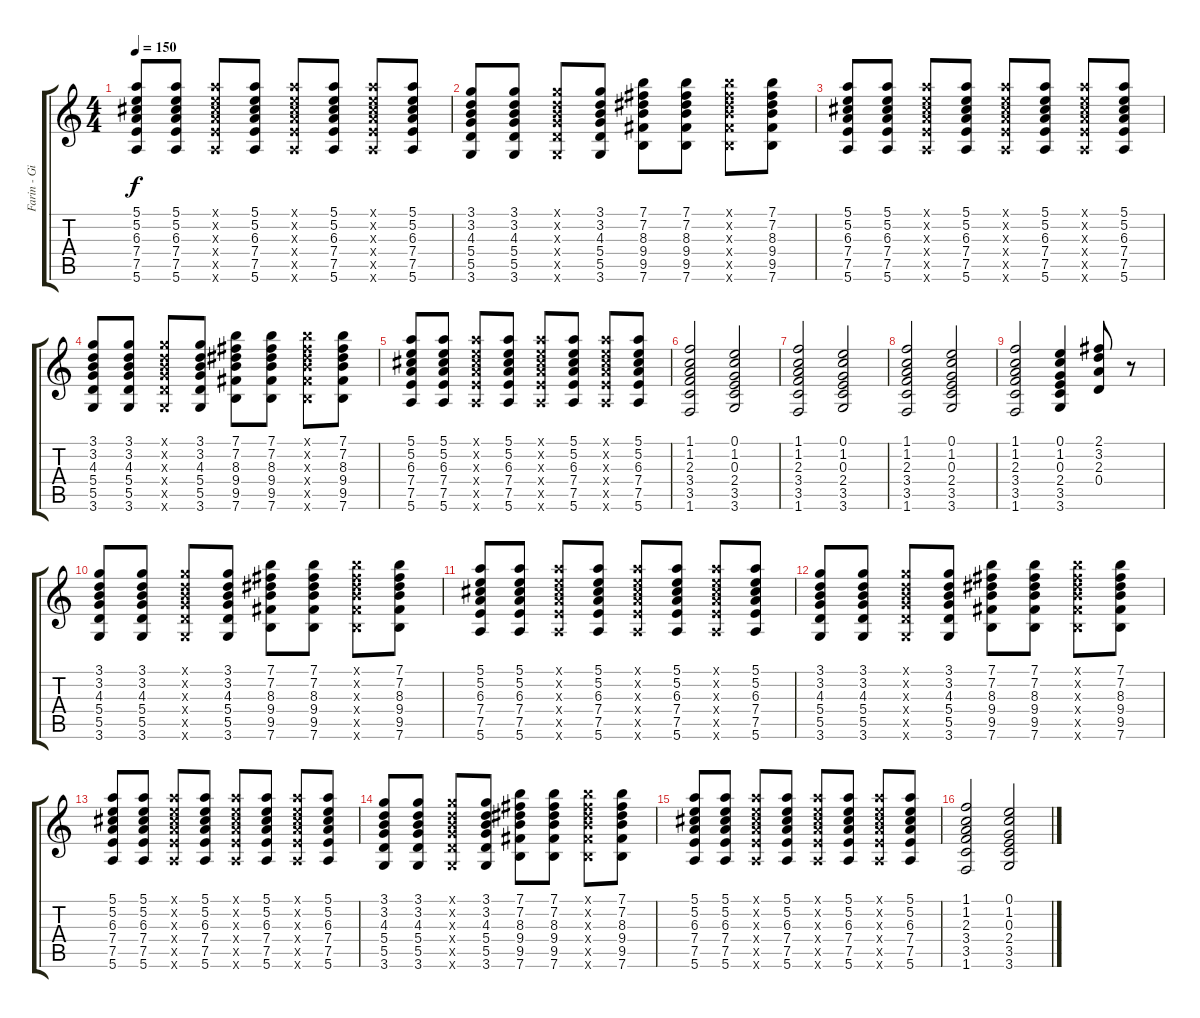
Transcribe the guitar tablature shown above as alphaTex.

\track ("Farin - Gittare" "Farin - Gi") {instrument overdrivenguitar}
\staff {score tabs}
\tuning (E4 B3 G3 D3 A2 E2) {hide}
\ts (4 4)
\tempo 150
\clef g2
\ks c
(5.1 5.2 6.3 7.4 7.5 5.6).8{dy f} (5.1 5.2 6.3 7.4 7.5 5.6).8 (5.1{x} 5.2{x} 6.3{x} 7.4{x} 7.5{x} 5.6{x}).8 (5.1 5.2 6.3 7.4 7.5 5.6).8 (5.1{x} 5.2{x} 6.3{x} 7.4{x} 7.5{x} 5.6{x}).8 (5.1 5.2 6.3 7.4 7.5 5.6).8 (5.1{x} 5.2{x} 6.3{x} 7.4{x} 7.5{x} 5.6{x}).8 (5.1 5.2 6.3 7.4 7.5 5.6).8 |
(3.1 3.2 4.3 5.4 5.5 3.6).8 (3.1 3.2 4.3 5.4 5.5 3.6).8 (3.1{x} 3.2{x} 4.3{x} 5.4{x} 5.5{x} 3.6{x}).8 (3.1 3.2 4.3 5.4 5.5 3.6).8 (7.1 7.2 8.3 9.4 9.5 7.6).8 (7.1 7.2 8.3 9.4 9.5 7.6).8 (7.1{x} 7.2{x} 8.3{x} 9.4{x} 9.5{x} 7.6{x}).8 (7.1 7.2 8.3 9.4 9.5 7.6).8 |
(5.1 5.2 6.3 7.4 7.5 5.6).8 (5.1 5.2 6.3 7.4 7.5 5.6).8 (5.1{x} 5.2{x} 6.3{x} 7.4{x} 7.5{x} 5.6{x}).8 (5.1 5.2 6.3 7.4 7.5 5.6).8 (5.1{x} 5.2{x} 6.3{x} 7.4{x} 7.5{x} 5.6{x}).8 (5.1 5.2 6.3 7.4 7.5 5.6).8 (5.1{x} 5.2{x} 6.3{x} 7.4{x} 7.5{x} 5.6{x}).8 (5.1 5.2 6.3 7.4 7.5 5.6).8 |
(3.1 3.2 4.3 5.4 5.5 3.6).8 (3.1 3.2 4.3 5.4 5.5 3.6).8 (3.1{x} 3.2{x} 4.3{x} 5.4{x} 5.5{x} 3.6{x}).8 (3.1 3.2 4.3 5.4 5.5 3.6).8 (7.1 7.2 8.3 9.4 9.5 7.6).8 (7.1 7.2 8.3 9.4 9.5 7.6).8 (7.1{x} 7.2{x} 8.3{x} 9.4{x} 9.5{x} 7.6{x}).8 (7.1 7.2 8.3 9.4 9.5 7.6).8 |
(5.1 5.2 6.3 7.4 7.5 5.6).8 (5.1 5.2 6.3 7.4 7.5 5.6).8 (5.1{x} 5.2{x} 6.3{x} 7.4{x} 7.5{x} 5.6{x}).8 (5.1 5.2 6.3 7.4 7.5 5.6).8 (5.1{x} 5.2{x} 6.3{x} 7.4{x} 7.5{x} 5.6{x}).8 (5.1 5.2 6.3 7.4 7.5 5.6).8 (5.1{x} 5.2{x} 6.3{x} 7.4{x} 7.5{x} 5.6{x}).8 (5.1 5.2 6.3 7.4 7.5 5.6).8 |
(1.1 1.2 2.3 3.4 3.5 1.6).2 (0.1 1.2 0.3 2.4 3.5 3.6).2 |
(1.1 1.2 2.3 3.4 3.5 1.6).2 (0.1 1.2 0.3 2.4 3.5 3.6).2 |
(1.1 1.2 2.3 3.4 3.5 1.6).2 (0.1 1.2 0.3 2.4 3.5 3.6).2 |
(1.1 1.2 2.3 3.4 3.5 1.6).2 (0.1 1.2 0.3 2.4 3.5 3.6).4 (2.1 3.2 2.3 0.4).8 r.8 |
(3.1 3.2 4.3 5.4 5.5 3.6).8 (3.1 3.2 4.3 5.4 5.5 3.6).8 (3.1{x} 3.2{x} 4.3{x} 5.4{x} 5.5{x} 3.6{x}).8 (3.1 3.2 4.3 5.4 5.5 3.6).8 (7.1 7.2 8.3 9.4 9.5 7.6).8 (7.1 7.2 8.3 9.4 9.5 7.6).8 (7.1{x} 7.2{x} 8.3{x} 9.4{x} 9.5{x} 7.6{x}).8 (7.1 7.2 8.3 9.4 9.5 7.6).8 |
(5.1 5.2 6.3 7.4 7.5 5.6).8 (5.1 5.2 6.3 7.4 7.5 5.6).8 (5.1{x} 5.2{x} 6.3{x} 7.4{x} 7.5{x} 5.6{x}).8 (5.1 5.2 6.3 7.4 7.5 5.6).8 (5.1{x} 5.2{x} 6.3{x} 7.4{x} 7.5{x} 5.6{x}).8 (5.1 5.2 6.3 7.4 7.5 5.6).8 (5.1{x} 5.2{x} 6.3{x} 7.4{x} 7.5{x} 5.6{x}).8 (5.1 5.2 6.3 7.4 7.5 5.6).8 |
(3.1 3.2 4.3 5.4 5.5 3.6).8 (3.1 3.2 4.3 5.4 5.5 3.6).8 (3.1{x} 3.2{x} 4.3{x} 5.4{x} 5.5{x} 3.6{x}).8 (3.1 3.2 4.3 5.4 5.5 3.6).8 (7.1 7.2 8.3 9.4 9.5 7.6).8 (7.1 7.2 8.3 9.4 9.5 7.6).8 (7.1{x} 7.2{x} 8.3{x} 9.4{x} 9.5{x} 7.6{x}).8 (7.1 7.2 8.3 9.4 9.5 7.6).8 |
(5.1 5.2 6.3 7.4 7.5 5.6).8 (5.1 5.2 6.3 7.4 7.5 5.6).8 (5.1{x} 5.2{x} 6.3{x} 7.4{x} 7.5{x} 5.6{x}).8 (5.1 5.2 6.3 7.4 7.5 5.6).8 (5.1{x} 5.2{x} 6.3{x} 7.4{x} 7.5{x} 5.6{x}).8 (5.1 5.2 6.3 7.4 7.5 5.6).8 (5.1{x} 5.2{x} 6.3{x} 7.4{x} 7.5{x} 5.6{x}).8 (5.1 5.2 6.3 7.4 7.5 5.6).8 |
(3.1 3.2 4.3 5.4 5.5 3.6).8 (3.1 3.2 4.3 5.4 5.5 3.6).8 (3.1{x} 3.2{x} 4.3{x} 5.4{x} 5.5{x} 3.6{x}).8 (3.1 3.2 4.3 5.4 5.5 3.6).8 (7.1 7.2 8.3 9.4 9.5 7.6).8 (7.1 7.2 8.3 9.4 9.5 7.6).8 (7.1{x} 7.2{x} 8.3{x} 9.4{x} 9.5{x} 7.6{x}).8 (7.1 7.2 8.3 9.4 9.5 7.6).8 |
(5.1 5.2 6.3 7.4 7.5 5.6).8 (5.1 5.2 6.3 7.4 7.5 5.6).8 (5.1{x} 5.2{x} 6.3{x} 7.4{x} 7.5{x} 5.6{x}).8 (5.1 5.2 6.3 7.4 7.5 5.6).8 (5.1{x} 5.2{x} 6.3{x} 7.4{x} 7.5{x} 5.6{x}).8 (5.1 5.2 6.3 7.4 7.5 5.6).8 (5.1{x} 5.2{x} 6.3{x} 7.4{x} 7.5{x} 5.6{x}).8 (5.1 5.2 6.3 7.4 7.5 5.6).8 |
(1.1 1.2 2.3 3.4 3.5 1.6).2 (0.1 1.2 0.3 2.4 3.5 3.6).2
